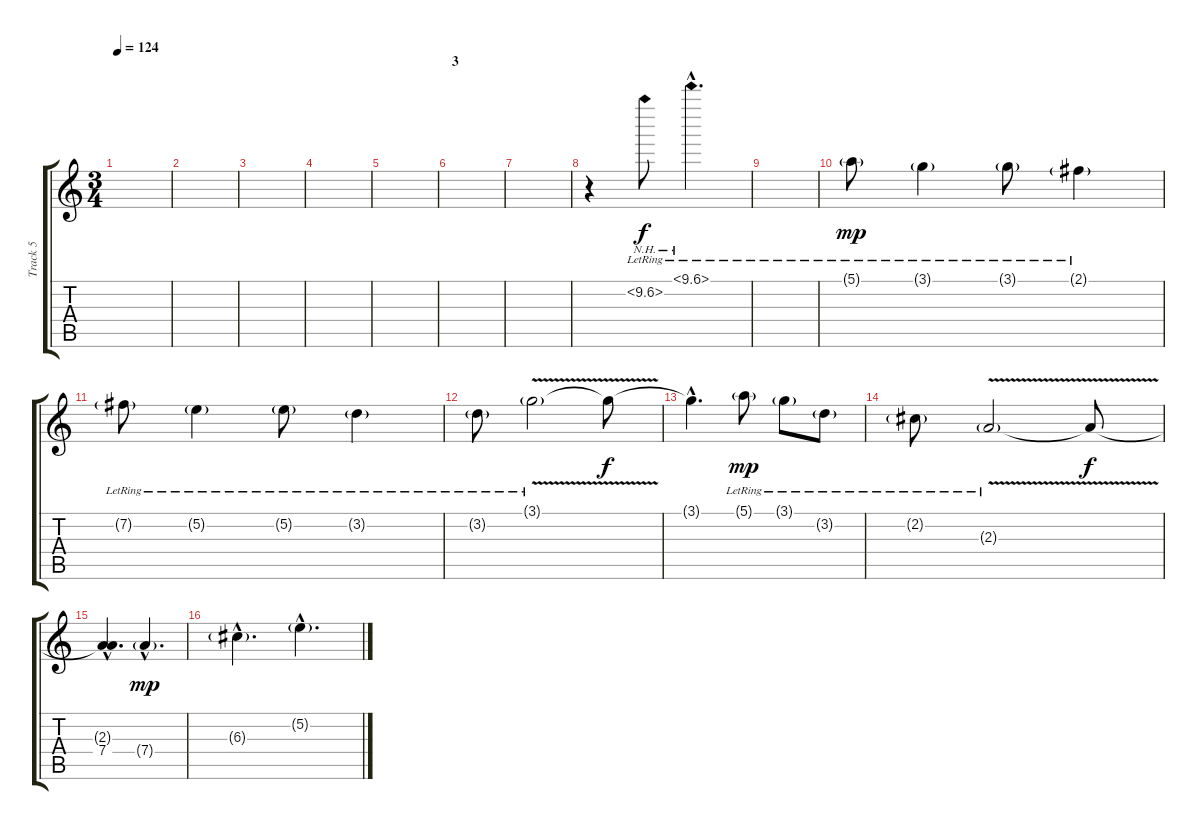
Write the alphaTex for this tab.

\track ("Track 5" "Track 5") {instrument electricguitarjazz}
\staff {score tabs}
\tuning (E4 B3 G3 D3 A2 D2) {hide}
\ts (3 4)
\tempo 124
\clef g2
\ks c
|
|
|
|
|
\section ("" "3")
|
|
r.4 10.2{nh lr}.8{dy f} 10.1{nh hac lr}.4{d} |
|
5.1{g lr}.8{dy mp} 3.1{g lr}.4 3.1{g lr}.8 2.1{g lr}.4 |
7.2{g lr}.8 5.2{g lr}.4 5.2{g lr}.8 3.2{g lr}.4 |
3.2{g lr}.8 3.1{v g lr}.2 3.1{t}.8{dy f} |
3.1{hac t}.4{d} 5.1{g lr}.8{dy mp} 3.1{g lr}.8 3.2{g lr}.8 |
2.2{g lr}.8 2.3{v g lr}.2 2.3{t}.8{dy f} |
(2.3{hac t} 7.4{hac}).4{d} 7.4{g hac}.4{d dy mp} |
6.3{g hac}.4{d} 5.2{g hac}.4{d}
